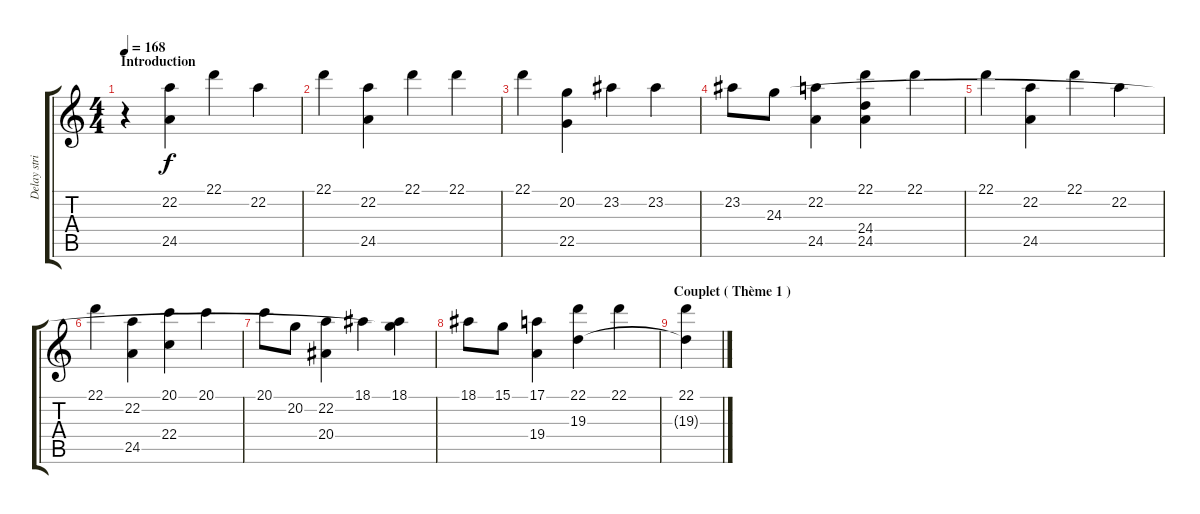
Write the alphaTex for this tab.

\track ("Delay strings" "Delay stri") {instrument stringensemble1}
\staff {score tabs}
\tuning (E4 B3 G3 D3 A2 E2) {hide}
\ts (4 4)
\section ("" "Introduction")
\tempo 168
\clef g2
\ks c
r.4{dy f instrument stringensemble1} (22.2 24.5).4 22.1.4 22.2.4 |
22.1.4 (22.2 24.5).4 22.1.4 22.1.4 |
22.1.4 (20.2 22.5).4 23.2.4 23.2.4 |
23.2.8 24.3.8 (22.2 24.5).4 (22.1 24.4 24.5).4 22.1.4 |
22.1.4 (22.2 24.5).4 22.1.4 22.2.4 |
22.1.4 (22.2 24.5).4 (20.1 22.4).4 20.1.4 |
20.1.8 20.2.8 (22.2 20.4).4 18.1.4 (18.1 24.3{t}).4 |
18.1.8 15.1.8 (17.1 19.4).4 (22.1 19.3).4 22.1.4 |
\section ("" "Couplet ( Thème 1 )")
(22.1 19.3{t}).4
